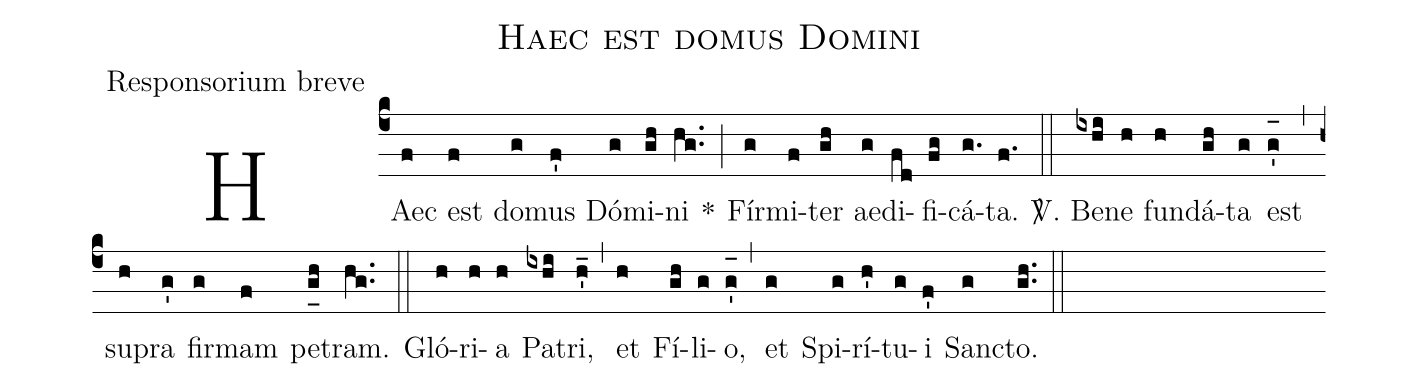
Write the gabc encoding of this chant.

name:Haec est domus Domini;
office-part:Responsorium breve;
%%
(c4) HAec(f) est(f) do(g)mus(f') Dó(g)mi(gh)ni(hg..) *(;) Fír(g)mi(f)ter(gh) ae(g)di(fd)fi(fg)cá(g.)ta.(f.) (::)
<sp>V/</sp>. Be(ixhi)ne(h) fun(h)dá(gh)ta(g) est(g'_[oh:h]) (,) su(h)pra(g') fir(g)mam(f) pe(g_[uh:l]h)tram.(hg..) (::) Gló(h)ri(h)a(h) Pa(ixhi)tri,(h'_) (,) et(h) Fí(gh)li(g)o,(g'_[oh:h]) (,) et(g) Spi(g)rí(h')tu(g)i(f') San(g)cto.(gh..) (::)
